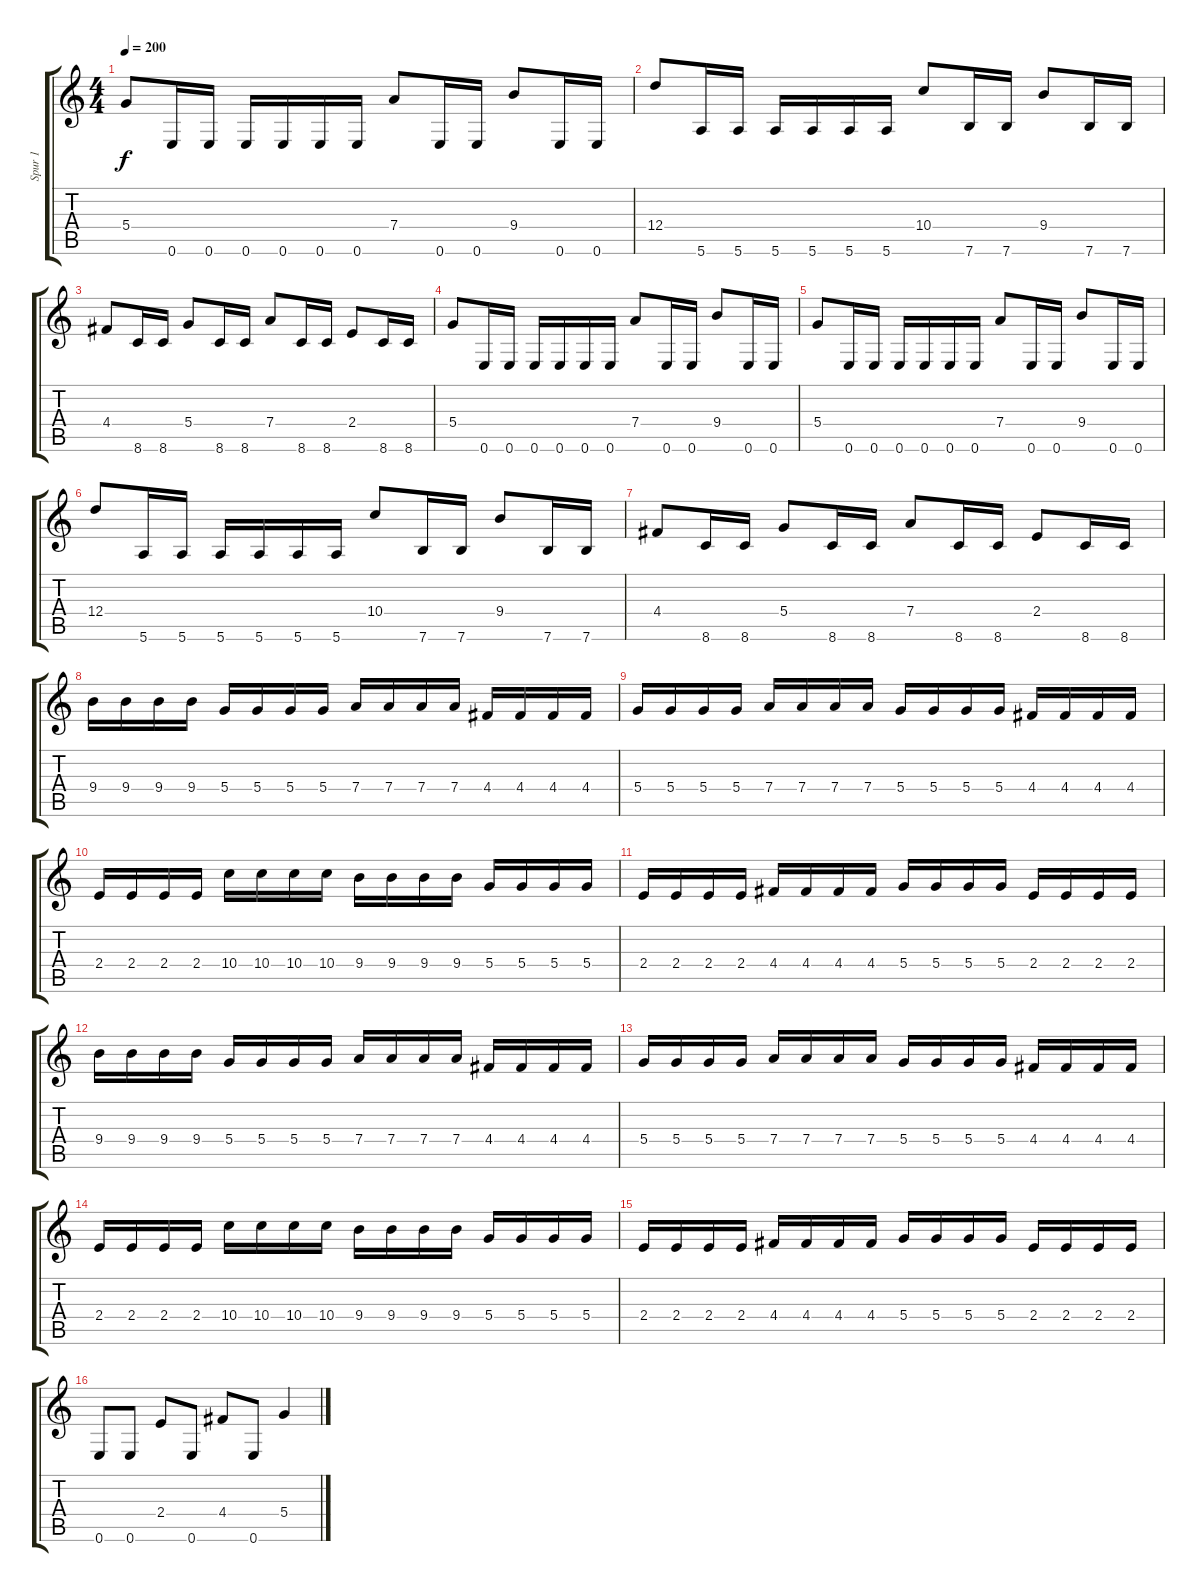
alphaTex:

\track ("Spur 1" "Spur 1") {instrument distortionguitar}
\staff {score tabs}
\tuning (E4 B3 G3 D3 A2 E2) {hide}
\ts (4 4)
\tempo 200
\clef g2
\ks c
5.4.8{dy f} 0.6.16 0.6.16 0.6.16 0.6.16 0.6.16 0.6.16 7.4.8 0.6.16 0.6.16 9.4.8 0.6.16 0.6.16 |
12.4.8 5.6.16 5.6.16 5.6.16 5.6.16 5.6.16 5.6.16 10.4.8 7.6.16 7.6.16 9.4.8 7.6.16 7.6.16 |
4.4.8 8.6.16 8.6.16 5.4.8 8.6.16 8.6.16 7.4.8 8.6.16 8.6.16 2.4.8 8.6.16 8.6.16 |
5.4.8 0.6.16 0.6.16 0.6.16 0.6.16 0.6.16 0.6.16 7.4.8 0.6.16 0.6.16 9.4.8 0.6.16 0.6.16 |
5.4.8 0.6.16 0.6.16 0.6.16 0.6.16 0.6.16 0.6.16 7.4.8 0.6.16 0.6.16 9.4.8 0.6.16 0.6.16 |
12.4.8 5.6.16 5.6.16 5.6.16 5.6.16 5.6.16 5.6.16 10.4.8 7.6.16 7.6.16 9.4.8 7.6.16 7.6.16 |
4.4.8 8.6.16 8.6.16 5.4.8 8.6.16 8.6.16 7.4.8 8.6.16 8.6.16 2.4.8 8.6.16 8.6.16 |
9.4.16 9.4.16 9.4.16 9.4.16 5.4.16 5.4.16 5.4.16 5.4.16 7.4.16 7.4.16 7.4.16 7.4.16 4.4.16 4.4.16 4.4.16 4.4.16 |
5.4.16 5.4.16 5.4.16 5.4.16 7.4.16 7.4.16 7.4.16 7.4.16 5.4.16 5.4.16 5.4.16 5.4.16 4.4.16 4.4.16 4.4.16 4.4.16 |
2.4.16 2.4.16 2.4.16 2.4.16 10.4.16 10.4.16 10.4.16 10.4.16 9.4.16 9.4.16 9.4.16 9.4.16 5.4.16 5.4.16 5.4.16 5.4.16 |
2.4.16 2.4.16 2.4.16 2.4.16 4.4.16 4.4.16 4.4.16 4.4.16 5.4.16 5.4.16 5.4.16 5.4.16 2.4.16 2.4.16 2.4.16 2.4.16 |
9.4.16 9.4.16 9.4.16 9.4.16 5.4.16 5.4.16 5.4.16 5.4.16 7.4.16 7.4.16 7.4.16 7.4.16 4.4.16 4.4.16 4.4.16 4.4.16 |
5.4.16 5.4.16 5.4.16 5.4.16 7.4.16 7.4.16 7.4.16 7.4.16 5.4.16 5.4.16 5.4.16 5.4.16 4.4.16 4.4.16 4.4.16 4.4.16 |
2.4.16 2.4.16 2.4.16 2.4.16 10.4.16 10.4.16 10.4.16 10.4.16 9.4.16 9.4.16 9.4.16 9.4.16 5.4.16 5.4.16 5.4.16 5.4.16 |
2.4.16 2.4.16 2.4.16 2.4.16 4.4.16 4.4.16 4.4.16 4.4.16 5.4.16 5.4.16 5.4.16 5.4.16 2.4.16 2.4.16 2.4.16 2.4.16 |
0.6.8 0.6.8 2.4.8 0.6.8 4.4.8 0.6.8 5.4.4
